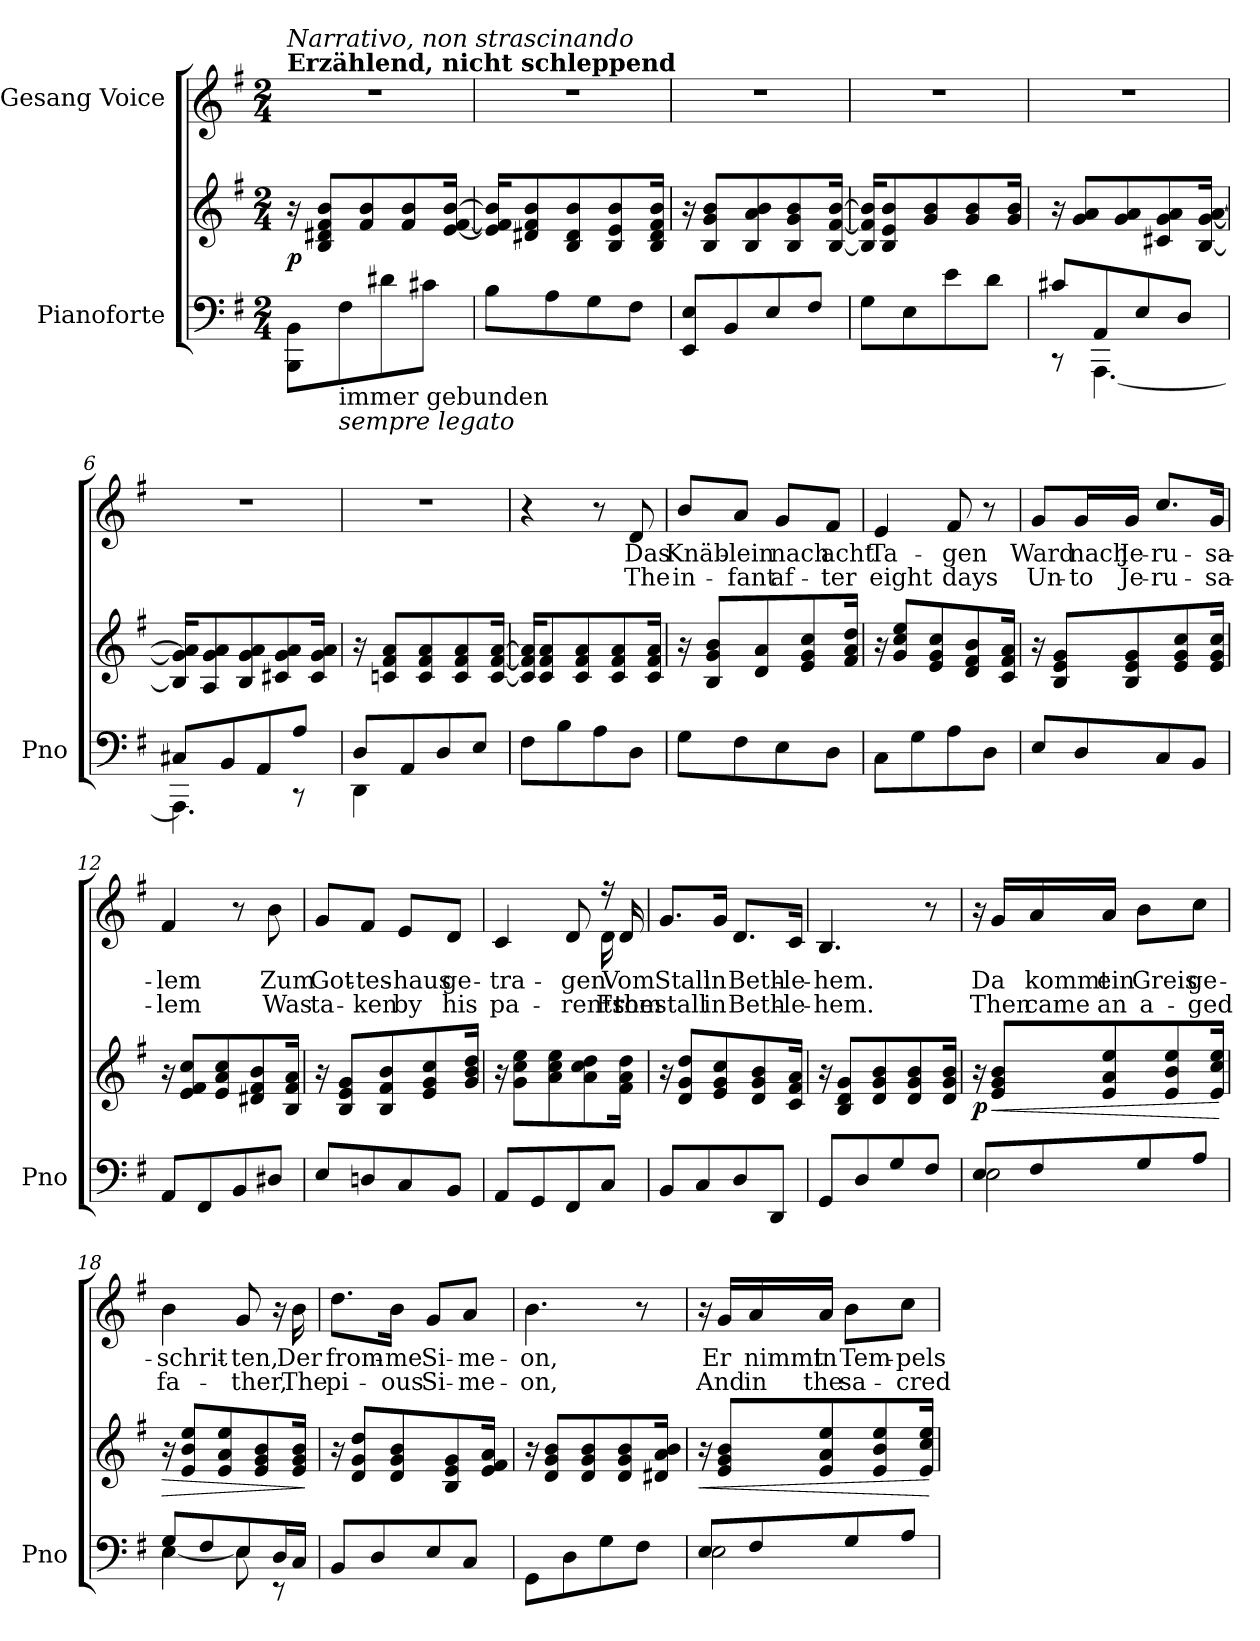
**kern	**kern	**dynam	**kern	**text	**text
*part2	*part2	*part2	*part1	*part1	*part1
*staff3	*staff2	*staff2/3	*staff1	*staff1	*staff1
*I"Pianoforte	*	*	*I"Gesang Voice	*	*
*I'Pno	*	*	*	*	*
*clefF4	*clefG2	*	*clefG2	*	*
*k[f#]	*k[f#]	*	*k[f#]	*	*
*M2/4	*M2/4	*	*M2/4	*	*
=1	=1	=1	=1	=1	=1
!	!	!	!LO:TX:a:B:t=Erzählend, nicht schleppend	!	!
!	!	!	!LO:TX:a:i:t=Narrativo, non strascinando	!	!
!	!	!LO:DY:b	!	!	!
8BBB\ 8BB\L	16r	p	2r	.	.
.	8B/ 8d#X/ 8f#/ 8b/L	.	.	.	.
!LO:TX:b:t=immer gebunden	!	!	!	!	!
!LO:TX:b:i:t=sempre legato	!	!	!	!	!
8F#\	.	.	.	.	.
.	8f#/ 8b/	.	.	.	.
8d#X\	.	.	.	.	.
.	8f#/ 8b/	.	.	.	.
8c#X\J	.	.	.	.	.
.	[16e/ [16f#/ [16b/Jk	.	.	.	.
=2	=2	=2	=2	=2	=2
8B\L	16e/] 16f#/] 16b/]KL	.	2r	.	.
.	8d#X/ 8f#/ 8b/	.	.	.	.
8A\	.	.	.	.	.
.	8B/ 8d#/ 8b/	.	.	.	.
8G\	.	.	.	.	.
.	8B/ 8e/ 8b/	.	.	.	.
8F#\J	.	.	.	.	.
.	16B/ 16d#/ 16f#/ 16b/Jk	.	.	.	.
=3	=3	=3	=3	=3	=3
8EE/ 8E/L	16r	.	2r	.	.
.	8B/ 8g/ 8b/L	.	.	.	.
8BB/	.	.	.	.	.
.	8B/ 8a/ 8b/	.	.	.	.
8E/	.	.	.	.	.
.	8B/ 8g/ 8b/	.	.	.	.
8F#/J	.	.	.	.	.
.	[16B/ [16f#/ [16b/Jk	.	.	.	.
=4	=4	=4	=4	=4	=4
8G\L	16B/] 16f#/] 16b/]KL	.	2r	.	.
.	8B/ 8e/ 8b/	.	.	.	.
8E\	.	.	.	.	.
.	8g/ 8b/	.	.	.	.
8e\	.	.	.	.	.
.	8g/ 8b/	.	.	.	.
8d\J	.	.	.	.	.
.	16g/ 16b/Jk	.	.	.	.
=5	=5	=5	=5	=5	=5
*^	*	*	*	*	*
8c#X/L	8r	16r	.	2r	.	.
.	.	8g/ 8a/L	.	.	.	.
8AA/	[4.AAA\	.	.	.	.	.
.	.	8g/ 8a/	.	.	.	.
8E/	.	.	.	.	.	.
.	.	8c#X/ 8g/ 8a/	.	.	.	.
8D/J	.	.	.	.	.	.
.	.	[16B/ [16g/ [16a/Jk	.	.	.	.
!!LO:LB:g=z
=6	=6	=6	=6	=6	=6	=6
8C#X/L	4.AAA\]	16B/] 16g/] 16a/]KL	.	2r	.	.
.	.	8A/ 8g/ 8a/	.	.	.	.
8BB/	.	.	.	.	.	.
.	.	8B/ 8g/ 8a/	.	.	.	.
8AA/	.	.	.	.	.	.
.	.	8c#X/ 8g/ 8a/	.	.	.	.
8A/J	8r	.	.	.	.	.
.	.	16c#/ 16g/ 16a/Jk	.	.	.	.
=7	=7	=7	=7	=7	=7	=7
8D/L	4DD\	16r	.	2r	.	.
.	.	8cn/ 8f#/ 8a/L	.	.	.	.
8AA/	.	.	.	.	.	.
.	.	8c/ 8f#/ 8a/	.	.	.	.
8D/	4ryy	.	.	.	.	.
.	.	8c/ 8f#/ 8a/	.	.	.	.
8E/J	.	.	.	.	.	.
.	.	[16c/ [16f#/ [16a/Jk	.	.	.	.
*v	*v	*	*	*	*	*
=8	=8	=8	=8	=8	=8
8F#\L	16c/] 16f#/] 16a/]KL	.	4r	.	.
.	8c/ 8f#/ 8a/	.	.	.	.
8B\	.	.	.	.	.
.	8c/ 8f#/ 8a/	.	.	.	.
8A\	.	.	8r	.	.
.	8c/ 8f#/ 8a/	.	.	.	.
!	!	!	!	!LO:LY:b	!LO:LY:b
8D\J	.	.	8d/	Das	The
.	16c/ 16f#/ 16a/Jk	.	.	.	.
=9	=9	=9	=9	=9	=9
!	!	!	!	!LO:LY:b	!LO:LY:b
8G\L	16r	.	8b/L	Knäb-	in-
.	8B/ 8g/ 8b/L	.	.	.	.
!	!	!	!	!LO:LY:b	!LO:LY:b
8F#\	.	.	8a/J	-lein	-fant
.	8d/ 8a/	.	.	.	.
!	!	!	!	!LO:LY:b	!LO:LY:b
8E\	.	.	8g/L	nach	af-
.	8e/ 8g/ 8cc/	.	.	.	.
!	!	!	!	!LO:LY:b	!LO:LY:b
8D\J	.	.	8f#/J	acht	-ter
.	16f#/ 16a/ 16dd/Jk	.	.	.	.
=10	=10	=10	=10	=10	=10
!	!	!	!	!LO:LY:b	!LO:LY:b
8C\L	16r	.	4e/	Ta-	eight
.	8g/ 8cc/ 8ee/L	.	.	.	.
8G\	.	.	.	.	.
.	8e/ 8g/ 8cc/	.	.	.	.
!	!	!	!	!LO:LY:b	!LO:LY:b
8A\	.	.	8f#/	-gen	days
.	8d/ 8f#/ 8b/	.	.	.	.
8D\J	.	.	8r	.	.
.	16c/ 16f#/ 16a/Jk	.	.	.	.
!!LO:LB:g=z
=11	=11	=11	=11	=11	=11
!	!	!	!	!LO:LY:b	!LO:LY:b
8E/L	16r	.	8g/L	Ward	Un-
.	8B/ 8e/ 8g/L	.	.	.	.
!	!	!	!	!LO:LY:b	!LO:LY:b
8D/	.	.	16g/L	nach	-to
!	!	!	!	!LO:LY:b	!LO:LY:b
.	8B/ 8e/ 8g/	.	16g/JJ	Je-	Je-
!	!	!	!	!LO:LY:b	!LO:LY:b
8C/	.	.	8.cc/L	-ru-	-ru-
.	8e/ 8g/ 8cc/	.	.	.	.
8BB/J	.	.	.	.	.
!	!	!	!	!LO:LY:b	!LO:LY:b
.	16e/ 16g/ 16cc/Jk	.	16g/Jk	-sa-	-sa-
=12	=12	=12	=12	=12	=12
!	!	!	!	!LO:LY:b	!LO:LY:b
8AA/L	16r	.	4f#/	-lem	-lem
.	8e/ 8f#/ 8cc/L	.	.	.	.
8FF#/	.	.	.	.	.
.	8e/ 8a/ 8cc/	.	.	.	.
8BB/	.	.	8r	.	.
.	8d#X/ 8f#/ 8b/	.	.	.	.
!	!	!	!	!LO:LY:b	!LO:LY:b
8D#X/J	.	.	8b\	Zum	Was
.	16B/ 16f#/ 16a/Jk	.	.	.	.
=13	=13	=13	=13	=13	=13
!	!	!	!	!LO:LY:b	!LO:LY:b
8E/L	16r	.	8g/L	Got-	ta-
.	8B/ 8e/ 8g/L	.	.	.	.
!	!	!	!	!LO:LY:b	!LO:LY:b
8Dn/	.	.	8f#/J	-tes-	-ken
.	8B/ 8f#/ 8b/	.	.	.	.
!	!	!	!	!LO:LY:b	!LO:LY:b
8C/	.	.	8e/L	-haus	by
.	8e/ 8g/ 8cc/	.	.	.	.
!	!	!	!	!LO:LY:b	!LO:LY:b
8BB/J	.	.	8d/J	ge-	his
.	16g/ 16b/ 16dd/Jk	.	.	.	.
=14	=14	=14	=14	=14	=14
!	!	!	!	!LO:LY:b	!LO:LY:b
*	*	*	*^	*	*
8AA/L	16r	.	4c/	4.ryy	-tra-	pa-
.	8g\ 8cc\ 8ee\L	.	.	.	.	.
8GG/	.	.	.	.	.	.
.	8a\ 8cc\ 8ee\	.	.	.	.	.
!	!	!	!	!	!LO:LY:b	!LO:LY:b
8FF#/	.	.	8d/	.	-gen	-rents
.	8a\ 8cc\ 8dd\	.	.	.	.	.
!	!	!	!	!	!	!LO:LY:b
8C/J	.	.	16r	16d\	.	From
!	!	!	!	!	!LO:LY:b	!LO:LY:b
.	16f#\ 16a\ 16dd\Jk	.	16d/	16ryy	Vom	the
=15	=15	=15	=15	=15	=15	=15
!	!	!	!	!	!LO:LY:b	!LO:LY:b
*	*	*	*v	*v	*	*
8BB/L	16r	.	8.g/L	Stall	stall
.	8d/ 8g/ 8dd/L	.	.	.	.
8C/	.	.	.	.	.
!	!	!	!	!LO:LY:b	!LO:LY:b
.	8e/ 8g/ 8cc/	.	16g/Jk	in	in
!	!	!	!	!LO:LY:b	!LO:LY:b
8D/	.	.	8.d/L	Beth-	Beth-
.	8d/ 8g/ 8b/	.	.	.	.
8DD/J	.	.	.	.	.
!	!	!	!	!LO:LY:b	!LO:LY:b
.	16c/ 16f#/ 16a/Jk	.	16c/Jk	-le-	-le-
!!LO:LB:g=z
=16	=16	=16	=16	=16	=16
!	!	!	!	!LO:LY:b	!LO:LY:b
8GG/L	16r	.	4.B/	-hem.	-hem.
.	8B/ 8d/ 8g/L	.	.	.	.
8D/	.	.	.	.	.
.	8d/ 8g/ 8b/	.	.	.	.
8G/	.	.	.	.	.
.	8d/ 8g/ 8b/	.	.	.	.
8F#/J	.	.	8r	.	.
.	16d/ 16g/ 16b/Jk	.	.	.	.
=17	=17	=17	=17	=17	=17
*^	*	*	*	*	*
!	!	!	!LO:DY:b	!	!	!
8E/L	2E\	16r	p	16r	.	.
!	!	!	!LO:HP:b	!	!LO:LY:b	!LO:LY:b
.	.	8e/ 8g/ 8b/L	<	16g/LL	Da	Then
!	!	!	!	!	!LO:LY:b	!LO:LY:b
8F#/	.	.	.	16a/	kommt	came
!	!	!	!	!	!LO:LY:b	!LO:LY:b
.	.	8e/ 8a/ 8ee/	.	16a/JJ	ein	an
!	!	!	!	!	!LO:LY:b	!LO:LY:b
8G/	.	.	.	8b\L	Greis	a-
.	.	8e/ 8b/ 8ee/	.	.	.	.
!	!	!	!	!	!LO:LY:b	!LO:LY:b
8A/J	.	.	.	8cc\J	ge-	-ged
.	.	16e/ 16cc/ 16ee/Jk	.	.	.	.
*v	*v	*	*	*	*	*
.	.	[	.	.	.
=18	=18	=18	=18	=18	=18
*^	*	*	*	*	*
!	!	!	!LO:HP:b	!	!LO:LY:b	!LO:LY:b
8G/L	[4E\	16r	>	4b\	-schrit-	fa-
.	.	8e/ 8b/ 8ee/L	.	.	.	.
8F#/	.	.	.	.	.	.
.	.	8e/ 8a/ 8ee/	.	.	.	.
!	!	!	!	!	!LO:LY:b	!LO:LY:b
8E/	8E\]	.	.	8g/	-ten,	-ther,
.	.	8e/ 8g/ 8b/	.	.	.	.
16D/L	8r	.	.	16r	.	.
!	!	!	!	!	!LO:LY:b	!LO:LY:b
16C/JJ	.	16e/ 16g/ 16b/Jk	.	16b\	Der	The
*v	*v	*	*	*	*	*
.	.	]	.	.	.
=19	=19	=19	=19	=19	=19
!	!	!	!	!LO:LY:b	!LO:LY:b
8BB/L	16r	.	8.dd\L	from-	pi-
.	8d/ 8g/ 8dd/L	.	.	.	.
8D/	.	.	.	.	.
!	!	!	!	!LO:LY:b	!LO:LY:b
.	8d/ 8g/ 8b/	.	16b\Jk	-me	-ous
!	!	!	!	!LO:LY:b	!LO:LY:b
8E/	.	.	8g/L	Si-	Si-
.	8B/ 8e/ 8g/	.	.	.	.
!	!	!	!	!LO:LY:b	!LO:LY:b
8C/J	.	.	8a/J	-me-	-me-
.	16e/ 16f#/ 16a/Jk	.	.	.	.
=20	=20	=20	=20	=20	=20
!	!	!	!	!LO:LY:b	!LO:LY:b
8GG\L	16r	.	4.b\	-on,	-on,
.	8d/ 8g/ 8b/L	.	.	.	.
8D\	.	.	.	.	.
.	8d/ 8g/ 8b/	.	.	.	.
8G\	.	.	.	.	.
.	8d/ 8g/ 8b/	.	.	.	.
8F#\J	.	.	8r	.	.
.	16d#X/ 16a/ 16b/Jk	.	.	.	.
!!LO:PB:g=z
=21	=21	=21	=21	=21	=21
*^	*	*	*	*	*
!	!	!	!LO:HP:b	!	!	!
8E/L	2E\	16r	<	16r	.	.
!	!	!	!	!	!LO:LY:b	!LO:LY:b
.	.	8e/ 8g/ 8b/L	.	16g/LL	Er	And
!	!	!	!	!	!LO:LY:b	!LO:LY:b
8F#/	.	.	.	16a/	nimmt	in
!	!	!	!	!	!LO:LY:b	!LO:LY:b
.	.	8e/ 8a/ 8ee/	.	16a/JJ	in	the
!	!	!	!	!	!LO:LY:b	!LO:LY:b
8G/	.	.	.	8b\L	Tem-	sa-
.	.	8e/ 8b/ 8ee/	.	.	.	.
!	!	!	!	!	!LO:LY:b	!LO:LY:b
8A/J	.	.	.	8cc\J	-pels	-cred
.	.	16e/ 16cc/ 16ee/Jk	.	.	.	.
*v	*v	*	*	*	*	*
.	.	[	.	.	.
=	=	=	=	=	=
*-	*-	*-	*-	*-	*-
